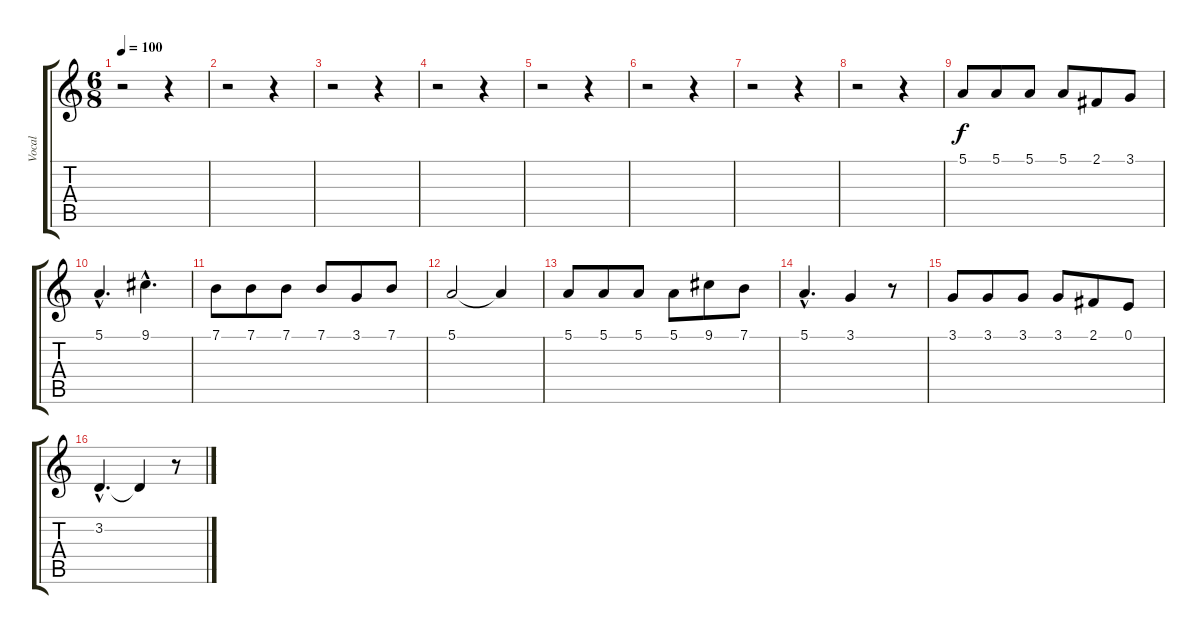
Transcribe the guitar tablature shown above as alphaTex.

\track ("Vocal" "Vocal") {instrument acousticgrandpiano}
\staff {score tabs}
\tuning (E4 B3 G3 D3 A2 E2) {hide}
\ts (6 8)
\tempo 100
\clef g2
\ks c
r.2{dy f} r.4 |
r.2 r.4 |
r.2 r.4 |
r.2 r.4 |
r.2 r.4 |
r.2 r.4 |
r.2 r.4 |
r.2 r.4 |
5.1.8 5.1.8 5.1.8 5.1.8 2.1.8 3.1.8 |
5.1{hac}.4{d} 9.1{hac}.4{d} |
7.1.8 7.1.8 7.1.8 7.1.8 3.1.8 7.1.8 |
5.1.2 5.1{t}.4 |
5.1.8 5.1.8 5.1.8 5.1.8 9.1.8 7.1.8 |
5.1{hac}.4{d} 3.1.4 r.8 |
3.1.8 3.1.8 3.1.8 3.1.8 2.1.8 0.1.8 |
3.2{hac}.4{d} 3.2{t}.4 r.8
